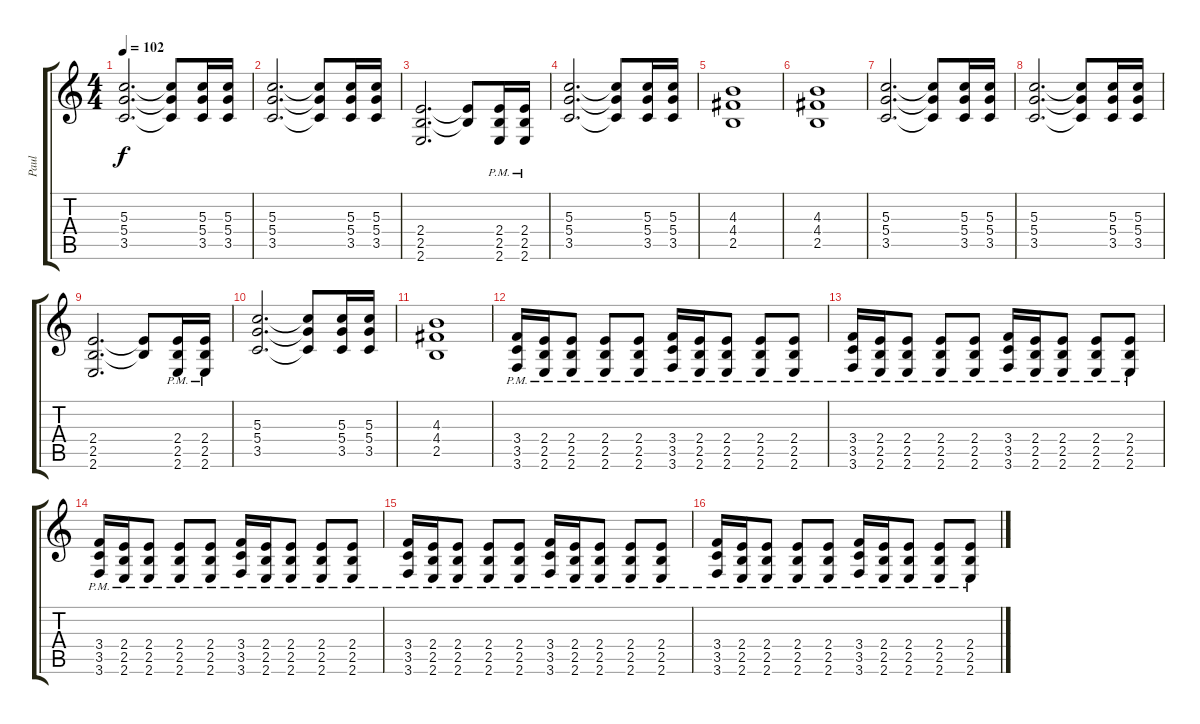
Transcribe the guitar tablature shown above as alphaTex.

\track ("Paul" "Paul") {instrument distortionguitar}
\staff {score tabs}
\tuning (E4 B3 G3 D3 A2 D2) {hide}
\ts (4 4)
\tempo 102
\clef g2
\ks c
(5.3 5.4 3.5).2{d dy f} (5.3{t} 5.4{t} 3.5{t}).8 (5.3 5.4 3.5).16 (5.3 5.4 3.5).16 |
(5.3 5.4 3.5).2{d} (5.3{t} 5.4{t} 3.5{t}).8 (5.3 5.4 3.5).16 (5.3 5.4 3.5).16 |
(2.4 2.5 2.6).2{d} (2.4{t} 2.5{t}).8 (2.4{pm} 2.5{pm} 2.6{pm}).16 (2.4{pm} 2.5{pm} 2.6{pm}).16 |
(5.3 5.4 3.5).2{d} (5.3{t} 5.4{t} 3.5{t}).8 (5.3 5.4 3.5).16 (5.3 5.4 3.5).16 |
(4.3 4.4 2.5).1 |
(4.3 4.4 2.5).1 |
(5.3 5.4 3.5).2{d} (5.3{t} 5.4{t} 3.5{t}).8 (5.3 5.4 3.5).16 (5.3 5.4 3.5).16 |
(5.3 5.4 3.5).2{d} (5.3{t} 5.4{t} 3.5{t}).8 (5.3 5.4 3.5).16 (5.3 5.4 3.5).16 |
(2.4 2.5 2.6).2{d} (2.4{t} 2.5{t}).8 (2.4{pm} 2.5{pm} 2.6{pm}).16 (2.4{pm} 2.5{pm} 2.6{pm}).16 |
(5.3 5.4 3.5).2{d} (5.3{t} 5.4{t} 3.5{t}).8 (5.3 5.4 3.5).16 (5.3 5.4 3.5).16 |
(4.3 4.4 2.5).1 |
(3.4{pm} 3.5{pm} 3.6{pm}).16 (2.4{pm} 2.5{pm} 2.6{pm}).16 (2.4{pm} 2.5{pm} 2.6{pm}).8 (2.4{pm} 2.5{pm} 2.6{pm}).8 (2.4{pm} 2.5{pm} 2.6{pm}).8 (3.4{pm} 3.5{pm} 3.6{pm}).16 (2.4{pm} 2.5{pm} 2.6{pm}).16 (2.4{pm} 2.5{pm} 2.6{pm}).8 (2.4{pm} 2.5{pm} 2.6{pm}).8 (2.4{pm} 2.5{pm} 2.6{pm}).8 |
(3.4{pm} 3.5{pm} 3.6{pm}).16 (2.4{pm} 2.5{pm} 2.6{pm}).16 (2.4{pm} 2.5{pm} 2.6{pm}).8 (2.4{pm} 2.5{pm} 2.6{pm}).8 (2.4{pm} 2.5{pm} 2.6{pm}).8 (3.4{pm} 3.5{pm} 3.6{pm}).16 (2.4{pm} 2.5{pm} 2.6{pm}).16 (2.4{pm} 2.5{pm} 2.6{pm}).8 (2.4{pm} 2.5{pm} 2.6{pm}).8 (2.4{pm} 2.5{pm} 2.6{pm}).8 |
(3.4{pm} 3.5{pm} 3.6{pm}).16 (2.4{pm} 2.5{pm} 2.6{pm}).16 (2.4{pm} 2.5{pm} 2.6{pm}).8 (2.4{pm} 2.5{pm} 2.6{pm}).8 (2.4{pm} 2.5{pm} 2.6{pm}).8 (3.4{pm} 3.5{pm} 3.6{pm}).16 (2.4{pm} 2.5{pm} 2.6{pm}).16 (2.4{pm} 2.5{pm} 2.6{pm}).8 (2.4{pm} 2.5{pm} 2.6{pm}).8 (2.4{pm} 2.5{pm} 2.6{pm}).8 |
(3.4{pm} 3.5{pm} 3.6{pm}).16 (2.4{pm} 2.5{pm} 2.6{pm}).16 (2.4{pm} 2.5{pm} 2.6{pm}).8 (2.4{pm} 2.5{pm} 2.6{pm}).8 (2.4{pm} 2.5{pm} 2.6{pm}).8 (3.4{pm} 3.5{pm} 3.6{pm}).16 (2.4{pm} 2.5{pm} 2.6{pm}).16 (2.4{pm} 2.5{pm} 2.6{pm}).8 (2.4{pm} 2.5{pm} 2.6{pm}).8 (2.4{pm} 2.5{pm} 2.6{pm}).8 |
(3.4{pm} 3.5{pm} 3.6{pm}).16 (2.4{pm} 2.5{pm} 2.6{pm}).16 (2.4{pm} 2.5{pm} 2.6{pm}).8 (2.4{pm} 2.5{pm} 2.6{pm}).8 (2.4{pm} 2.5{pm} 2.6{pm}).8 (3.4{pm} 3.5{pm} 3.6{pm}).16 (2.4{pm} 2.5{pm} 2.6{pm}).16 (2.4{pm} 2.5{pm} 2.6{pm}).8 (2.4{pm} 2.5{pm} 2.6{pm}).8 (2.4{pm} 2.5{pm} 2.6{pm}).8
